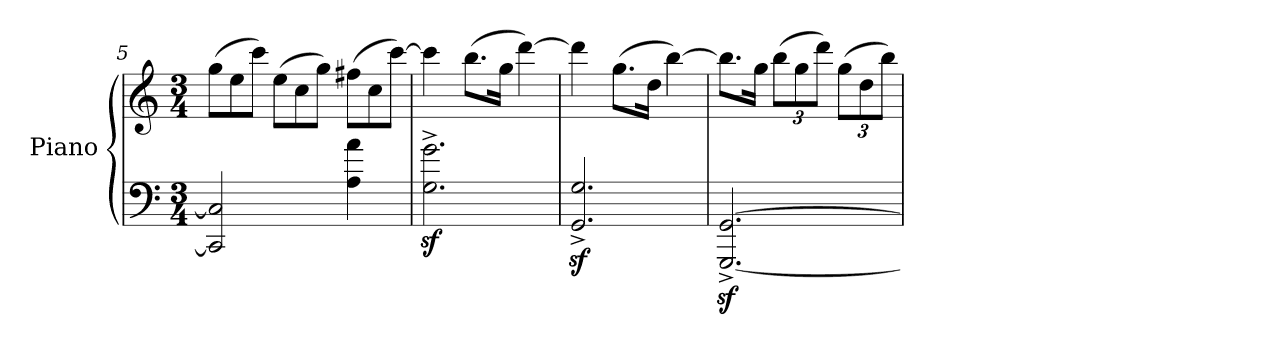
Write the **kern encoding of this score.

**kern	**kern
*part1	*part1
*staff2	*staff1
*I"Piano	*
*I'Pno.	*
*clefF4	*clefG2
*k[]	*k[]
*M3/4	*M3/4
*	*Xtuplet
=5	=5
2CC/] 2C/]	(>12gg\L
.	12ee\
.	12ccc\J)
.	(>12ee\L
.	12cc\
.	12gg\J)
4A\ 4a\	(>12ff#X\L
.	12cc\
.	[12ccc\J)
=6	=6
2.G\z<^ 2.g\z<^	4ccc\]
.	(>8.bb\L
.	16gg\Jk
.	[4ddd\)
=7	=7
2.GG/z<^ 2.G/z<^	4ddd\]
.	(>8.gg\L
.	16dd\Jk
.	[4bb\)
!!LO:LB:g=z
=8	=8
[2.GGG/z<^ [2.GG/z<^	8.bb\L]
.	16gg\Jk
*	*tuplet
*	*Xbrackettup
.	(>12bb\L
.	12gg\
.	12ddd\J)
.	(>12gg\L
.	12dd\
.	12bb\J)
=	=
*-	*-
